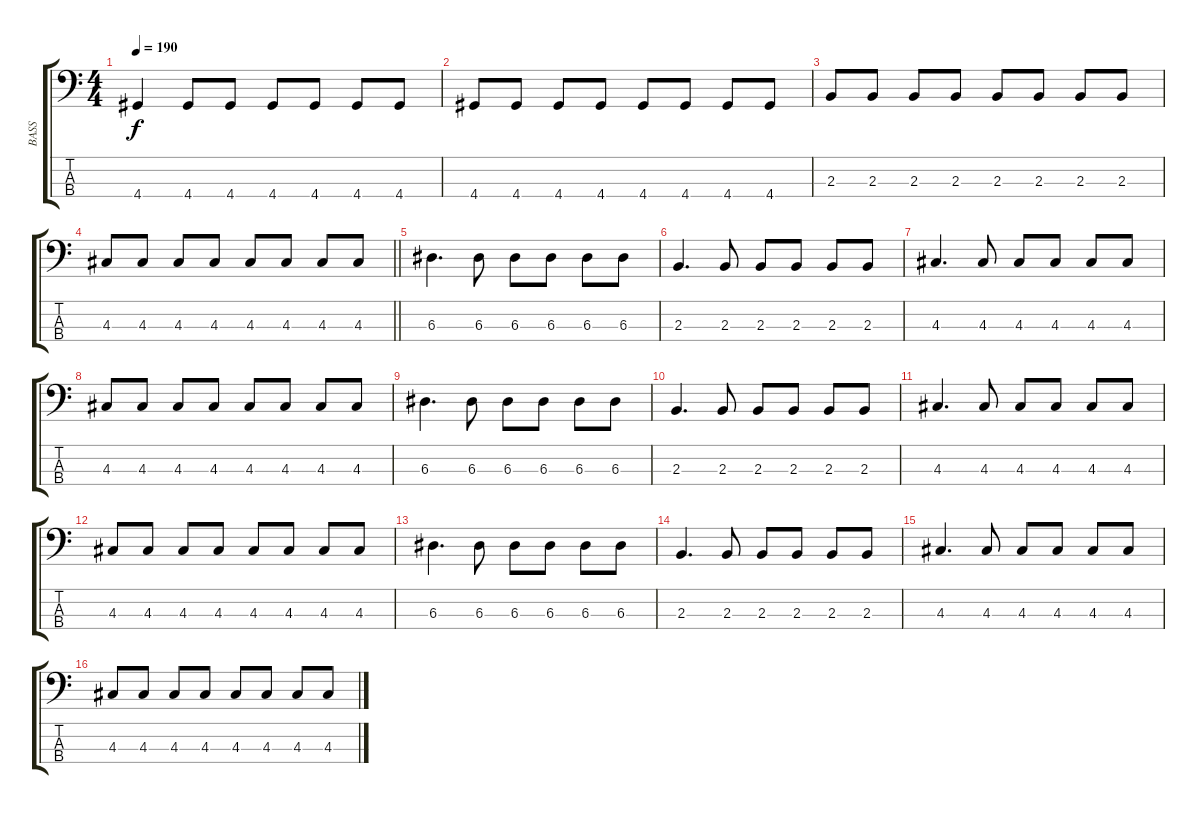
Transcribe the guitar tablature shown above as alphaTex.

\track ("BASS" "BASS") {instrument electricbassfinger}
\staff {score tabs}
\tuning (G2 D2 A1 E1) {hide}
\ts (4 4)
\tempo 190
\clef f4
\ks c
4.4.4{dy f} 4.4.8 4.4.8 4.4.8 4.4.8 4.4.8 4.4.8 |
4.4.8 4.4.8 4.4.8 4.4.8 4.4.8 4.4.8 4.4.8 4.4.8 |
2.3.8 2.3.8 2.3.8 2.3.8 2.3.8 2.3.8 2.3.8 2.3.8 |
\barLineRight lightlight
4.3.8 4.3.8 4.3.8 4.3.8 4.3.8 4.3.8 4.3.8 4.3.8 |
6.3.4{d} 6.3.8 6.3.8 6.3.8 6.3.8 6.3.8 |
2.3.4{d} 2.3.8 2.3.8 2.3.8 2.3.8 2.3.8 |
4.3.4{d} 4.3.8 4.3.8 4.3.8 4.3.8 4.3.8 |
4.3.8 4.3.8 4.3.8 4.3.8 4.3.8 4.3.8 4.3.8 4.3.8 |
6.3.4{d} 6.3.8 6.3.8 6.3.8 6.3.8 6.3.8 |
2.3.4{d} 2.3.8 2.3.8 2.3.8 2.3.8 2.3.8 |
4.3.4{d} 4.3.8 4.3.8 4.3.8 4.3.8 4.3.8 |
4.3.8 4.3.8 4.3.8 4.3.8 4.3.8 4.3.8 4.3.8 4.3.8 |
6.3.4{d} 6.3.8 6.3.8 6.3.8 6.3.8 6.3.8 |
2.3.4{d} 2.3.8 2.3.8 2.3.8 2.3.8 2.3.8 |
4.3.4{d} 4.3.8 4.3.8 4.3.8 4.3.8 4.3.8 |
4.3.8 4.3.8 4.3.8 4.3.8 4.3.8 4.3.8 4.3.8 4.3.8
